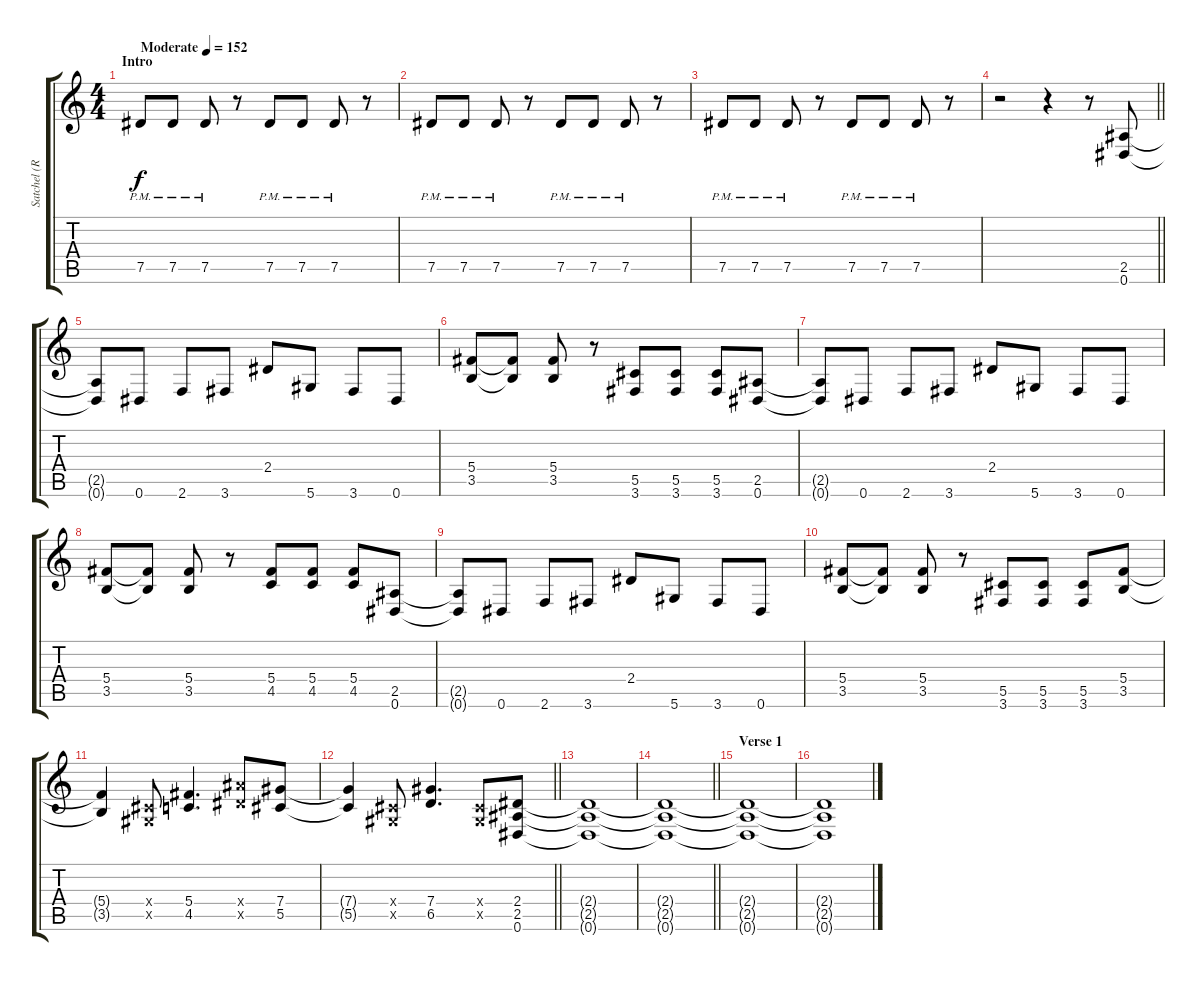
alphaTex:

\track ("Satchel (Rhythm 1)" "Satchel (R") {instrument distortionguitar}
\staff {score tabs}
\tuning (Eb4 Bb3 Gb3 Db3 Ab2 Eb2) {hide}
\ts (4 4)
\section ("" "Intro")
\tempo (152 "Moderate")
\clef g2
\ks c
7.5{pm}.8{dy f volume 8 instrument distortionguitar} 7.5{pm}.8 7.5{pm}.8 r.8 7.5{pm}.8 7.5{pm}.8 7.5{pm}.8 r.8 |
7.5{pm}.8 7.5{pm}.8 7.5{pm}.8 r.8 7.5{pm}.8 7.5{pm}.8 7.5{pm}.8 r.8 |
7.5{pm}.8 7.5{pm}.8 7.5{pm}.8 r.8 7.5{pm}.8 7.5{pm}.8 7.5{pm}.8 r.8 |
\barLineRight lightlight
r.2 r.4 r.8 (2.5 0.6).8 |
\section ("" "")
(2.5{t} 0.6{t}).8 0.6.8 2.6.8 3.6.8 2.4.8 5.6.8 3.6.8 0.6.8 |
(5.4 3.5).8 (5.4{t} 3.5{t}).8 (5.4 3.5).8 r.8 (5.5 3.6).8 (5.5 3.6).8 (5.5 3.6).8 (2.5 0.6).8 |
(2.5{t} 0.6{t}).8 0.6.8 2.6.8 3.6.8 2.4.8 5.6.8 3.6.8 0.6.8 |
(5.4 3.5).8 (5.4{t} 3.5{t}).8 (5.4 3.5).8 r.8 (5.4 4.5).8 (5.4 4.5).8 (5.4 4.5).8 (2.5 0.6).8 |
(2.5{t} 0.6{t}).8 0.6.8 2.6.8 3.6.8 2.4.8 5.6.8 3.6.8 0.6.8 |
(5.4 3.5).8 (5.4{t} 3.5{t}).8 (5.4 3.5).8 r.8 (5.5 3.6).8 (5.5 3.6).8 (5.5 3.6).8 (5.4 3.5).8 |
(5.4{t} 3.5{t}).4 (0.4{x} 0.5{x}).8 (5.4 4.5).4{d} (9.4{x} 7.5{x}).8 (7.4 5.5).8 |
\barLineRight lightlight
(7.4{t} 5.5{t}).4 (0.4{x} 0.5{x}).8 (7.4 6.5).4{d} (0.4{x} 0.5{x}).8 (2.4 2.5 0.6).8 |
(2.4{t} 2.5{t} 0.6{t}).1 |
\barLineRight lightlight
(2.4{t} 2.5{t} 0.6{t}).1 |
\section ("" "Verse 1")
(2.4{t} 2.5{t} 0.6{t}).1 |
(2.4{t} 2.5{t} 0.6{t}).1{volume 0}
